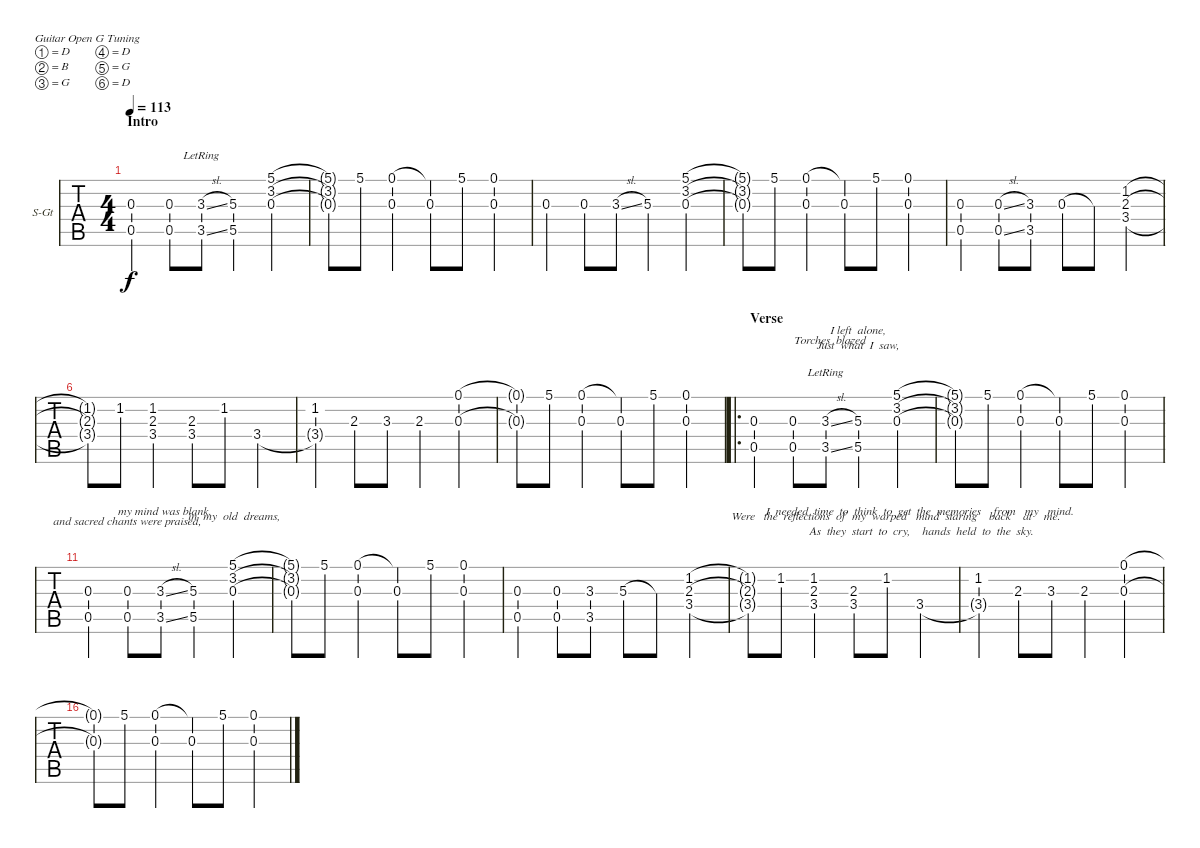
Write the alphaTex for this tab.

\bracketExtendMode nobrackets
\firstSystemTrackNameOrientation horizontal
\otherSystemsTrackNameOrientation horizontal
\defaultBarNumberDisplay FirstOfSystem
\track ("Open G" "S-Gt") {solo instrument acousticguitarsteel}
\staff {tabs}
\tuning (D4 B3 G3 D3 G2 D2)
\ts (4 4)
\section ("" "Intro")
\scale
0.342812
\tempo 113
\accidentals auto
\clef g2
\ottava regular
\simile none
\scale
0.384365
\ks c
(0.3 0.5).4{lyrics (0 "") lyrics (1 "") lyrics (2 "") lyrics (3 "") lyrics (4 "") dy f instrument acousticguitarsteel} (0.3 0.5).8{lyrics (0 "") lyrics (1 "") lyrics (2 "") lyrics (3 "") lyrics (4 "")} (3.3{sl lr} 3.5{sl lr}).8{lyrics (0 "") lyrics (1 "") lyrics (2 "") lyrics (3 "") lyrics (4 "")} (5.3 5.5).4{lyrics (0 "") lyrics (1 "") lyrics (2 "") lyrics (3 "") lyrics (4 "")} (5.1 3.2 0.3).4{lyrics (0 "") lyrics (1 "") lyrics (2 "") lyrics (3 "") lyrics (4 "")} |
\scale
0.195893
\scale
0.205212 (5.1{t} 3.2{t} 0.3{t}).8{lyrics (0 "") lyrics (1 "") lyrics (2 "") lyrics (3 "") lyrics (4 "")} 5.1.8{lyrics (0 "") lyrics (1 "") lyrics (2 "") lyrics (3 "") lyrics (4 "")} (0.1 0.3).4{lyrics (0 "") lyrics (1 "") lyrics (2 "") lyrics (3 "") lyrics (4 "")} (0.1{t} 0.3).8{lyrics (0 "") lyrics (1 "") lyrics (2 "") lyrics (3 "") lyrics (4 "")} 5.1.8{lyrics (0 "") lyrics (1 "") lyrics (2 "") lyrics (3 "") lyrics (4 "")} (0.1 0.3).4{lyrics (0 "") lyrics (1 "") lyrics (2 "") lyrics (3 "") lyrics (4 "")} |
\scale
0.265403
\scale
0.205212 0.3.4{lyrics (0 "") lyrics (1 "") lyrics (2 "") lyrics (3 "") lyrics (4 "")} 0.3.8{lyrics (0 "") lyrics (1 "") lyrics (2 "") lyrics (3 "") lyrics (4 "")} 3.3{sl}.8{lyrics (0 "") lyrics (1 "") lyrics (2 "") lyrics (3 "") lyrics (4 "")} 5.3.4{lyrics (0 "") lyrics (1 "") lyrics (2 "") lyrics (3 "") lyrics (4 "")} (5.1 3.2 0.3).4{lyrics (0 "") lyrics (1 "") lyrics (2 "") lyrics (3 "") lyrics (4 "")} |
\scale
0.195893
\scale
0.205212 (5.1{t} 3.2{t} 0.3{t}).8{lyrics (0 "") lyrics (1 "") lyrics (2 "") lyrics (3 "") lyrics (4 "")} 5.1.8{lyrics (0 "") lyrics (1 "") lyrics (2 "") lyrics (3 "") lyrics (4 "")} (0.1 0.3).4{lyrics (0 "") lyrics (1 "") lyrics (2 "") lyrics (3 "") lyrics (4 "")} (0.1{t} 0.3).8{lyrics (0 "") lyrics (1 "") lyrics (2 "") lyrics (3 "") lyrics (4 "")} 5.1.8{lyrics (0 "") lyrics (1 "") lyrics (2 "") lyrics (3 "") lyrics (4 "")} (0.1 0.3).4{lyrics (0 "") lyrics (1 "") lyrics (2 "") lyrics (3 "") lyrics (4 "")} |
\scale
0.287671
\scale
0.25 (0.3 0.5).4{lyrics (0 "") lyrics (1 "") lyrics (2 "") lyrics (3 "") lyrics (4 "")} (0.3{sl} 0.5{sl}).8{lyrics (0 "") lyrics (1 "") lyrics (2 "") lyrics (3 "") lyrics (4 "")} (3.3 3.5).8{lyrics (0 "") lyrics (1 "") lyrics (2 "") lyrics (3 "") lyrics (4 "")} 0.3.8{lyrics (0 "") lyrics (1 "") lyrics (2 "") lyrics (3 "") lyrics (4 "")} 0.3{t}.8{lyrics (0 "") lyrics (1 "") lyrics (2 "") lyrics (3 "") lyrics (4 "")} (3.4 2.3 1.2).4{lyrics (0 "") lyrics (1 "") lyrics (2 "") lyrics (3 "") lyrics (4 "")} |
\scale
0.212329
\scale
0.25 (3.4{t} 2.3{t} 1.2{t}).8{lyrics (0 "") lyrics (1 "") lyrics (2 "") lyrics (3 "") lyrics (4 "")} 1.2.8{lyrics (0 "") lyrics (1 "") lyrics (2 "") lyrics (3 "") lyrics (4 "")} (1.2 2.3 3.4).4{lyrics (0 "") lyrics (1 "") lyrics (2 "") lyrics (3 "") lyrics (4 "")} (2.3 3.4).8{lyrics (0 "") lyrics (1 "") lyrics (2 "") lyrics (3 "") lyrics (4 "")} 1.2.8{lyrics (0 "") lyrics (1 "") lyrics (2 "") lyrics (3 "") lyrics (4 "")} 3.4.4{lyrics (0 "") lyrics (1 "") lyrics (2 "") lyrics (3 "") lyrics (4 "")} |
\scale
0.287671
\scale
0.25 (3.4{t} 1.2).4{lyrics (0 "") lyrics (1 "") lyrics (2 "") lyrics (3 "") lyrics (4 "")} 2.3.8{lyrics (0 "") lyrics (1 "") lyrics (2 "") lyrics (3 "") lyrics (4 "")} 3.3.8{lyrics (0 "") lyrics (1 "") lyrics (2 "") lyrics (3 "") lyrics (4 "")} 2.3.4{lyrics (0 "") lyrics (1 "") lyrics (2 "") lyrics (3 "") lyrics (4 "")} (0.1 0.3).4{lyrics (0 "") lyrics (1 "") lyrics (2 "") lyrics (3 "") lyrics (4 "")} |
\scale
0.212329
\scale
0.25 (0.3{t} 0.1{t}).8{lyrics (0 "") lyrics (1 "") lyrics (2 "") lyrics (3 "") lyrics (4 "")} 5.1.8{lyrics (0 "") lyrics (1 "") lyrics (2 "") lyrics (3 "") lyrics (4 "")} (0.1 0.3).4{lyrics (0 "") lyrics (1 "") lyrics (2 "") lyrics (3 "") lyrics (4 "")} (0.1{t} 0.3).8{lyrics (0 "") lyrics (1 "") lyrics (2 "") lyrics (3 "") lyrics (4 "")} 5.1.8{lyrics (0 "") lyrics (1 "") lyrics (2 "") lyrics (3 "") lyrics (4 "")} (0.1 0.3).4{lyrics (0 "") lyrics (1 "") lyrics (2 "") lyrics (3 "") lyrics (4 "")} |
\ro
\section ("" "Verse")
\scale
0.302013
\scale
0.284091 (0.3 0.5).4{lyrics (0 "") lyrics (1 "") lyrics (2 "") lyrics (3 "") lyrics (4 "")} (0.3 0.5).8{lyrics (0 "") lyrics (1 "") lyrics (2 "") lyrics (3 "") lyrics (4 "")} (3.3{sl lr} 3.5{sl lr}).8{lyrics (0 "") lyrics (1 "") lyrics (2 "   Torches  blazed ") lyrics (3 "") lyrics (4 "")} (5.3 5.5).4{lyrics (0 "I left  alone, ") lyrics (1 "Just  what  I  saw,     ") lyrics (2 "") lyrics (3 "") lyrics (4 "")} (5.1 3.2 0.3).4{lyrics (0 "") lyrics (1 "") lyrics (2 "") lyrics (3 "") lyrics (4 "")} |
\scale
0.208054
\scale
0.238636 (5.1{t} 3.2{t} 0.3{t}).8{lyrics (0 "") lyrics (1 "") lyrics (2 "") lyrics (3 "") lyrics (4 "")} 5.1.8{lyrics (0 "") lyrics (1 "") lyrics (2 "") lyrics (3 "") lyrics (4 "")} (0.1 0.3).4{lyrics (0 "") lyrics (1 "") lyrics (2 "") lyrics (3 "") lyrics (4 "")} (0.1{t} 0.3).8{lyrics (0 "") lyrics (1 "") lyrics (2 "") lyrics (3 "") lyrics (4 "")} 5.1.8{lyrics (0 "") lyrics (1 "") lyrics (2 "") lyrics (3 "") lyrics (4 "")} (0.1 0.3).4{lyrics (0 "") lyrics (1 "") lyrics (2 "") lyrics (3 "") lyrics (4 "")} |
\scale
0.281879
\scale
0.238636 (0.3 0.5).4{lyrics (0 "") lyrics (1 "") lyrics (2 "") lyrics (3 "") lyrics (4 "")} (0.3 0.5).8{lyrics (0 "") lyrics (1 "") lyrics (2 "and sacred chants were praised,") lyrics (3 "") lyrics (4 "")} (3.3{sl} 3.5{sl}).8{lyrics (0 "   my mind was blank.") lyrics (1 "") lyrics (2 "") lyrics (3 "") lyrics (4 "")} (5.3 5.5).4{lyrics (0 "") lyrics (1 "") lyrics (2 "") lyrics (3 "") lyrics (4 "")} (5.1 3.2 0.3).4{lyrics (0 "") lyrics (1 " in  my  old  dreams,            ") lyrics (2 "") lyrics (3 "") lyrics (4 "")} |
\scale
0.208054
\scale
0.238636 (5.1{t} 3.2{t} 0.3{t}).8{lyrics (0 "") lyrics (1 "") lyrics (2 "") lyrics (3 "") lyrics (4 "")} 5.1.8{lyrics (0 "") lyrics (1 "") lyrics (2 "") lyrics (3 "") lyrics (4 "")} (0.1 0.3).4{lyrics (0 "") lyrics (1 "") lyrics (2 "") lyrics (3 "") lyrics (4 "")} (0.1{t} 0.3).8{lyrics (0 "") lyrics (1 "") lyrics (2 "") lyrics (3 "") lyrics (4 "")} 5.1.8{lyrics (0 "") lyrics (1 "") lyrics (2 "") lyrics (3 "") lyrics (4 "")} (0.1 0.3).4{lyrics (0 "") lyrics (1 "") lyrics (2 "") lyrics (3 "") lyrics (4 "")} |
\scale
0.287671
\scale
0.25 (0.3 0.5).4{lyrics (0 "") lyrics (1 "") lyrics (2 "") lyrics (3 "") lyrics (4 "")} (0.3 0.5).8{lyrics (0 "") lyrics (1 "") lyrics (2 "") lyrics (3 "") lyrics (4 "")} (3.3 3.5).8{lyrics (0 "") lyrics (1 "") lyrics (2 "") lyrics (3 "") lyrics (4 "")} 5.3.8{lyrics (0 "") lyrics (1 "") lyrics (2 "") lyrics (3 "") lyrics (4 "")} 5.3{t}.8{lyrics (0 "") lyrics (1 "") lyrics (2 "") lyrics (3 "") lyrics (4 "")} (3.4 2.3 1.2).4{lyrics (0 "") lyrics (1 "") lyrics (2 "") lyrics (3 "") lyrics (4 "")} |
\scale
0.212329
\scale
0.25 (3.4{t} 2.3{t} 1.2{t}).8{lyrics (0 "") lyrics (1 "") lyrics (2 "") lyrics (3 "") lyrics (4 "")} 1.2.8{lyrics (0 "") lyrics (1 "") lyrics (2 "") lyrics (3 "") lyrics (4 "")} (1.2 2.3 3.4).4{lyrics (0 "") lyrics (1 "") lyrics (2 "") lyrics (3 "") lyrics (4 "")} (2.3 3.4).8{lyrics (0 "") lyrics (1 "") lyrics (2 "") lyrics (3 "") lyrics (4 "")} 1.2.8{lyrics (0 "") lyrics (1 "      Were   the  reflections  of  my  warped   mind  staring    back    at    me.") lyrics (2 "") lyrics (3 "") lyrics (4 "")} 3.4.4{lyrics (0 "I  needed  time  to  think  to  get  the  memories    from   my   mind.") lyrics (1 "") lyrics (2 " As  they  start  to  cry,    hands  held  to  the  sky.") lyrics (3 "") lyrics (4 "")} |
\scale
0.287671
\scale
0.25 (3.4{t} 1.2).4{lyrics (0 "") lyrics (1 "") lyrics (2 "") lyrics (3 "") lyrics (4 "")} 2.3.8{lyrics (0 "") lyrics (1 "") lyrics (2 "") lyrics (3 "") lyrics (4 "")} 3.3.8{lyrics (0 "") lyrics (1 "") lyrics (2 "") lyrics (3 "") lyrics (4 "")} 2.3.4{lyrics (0 "") lyrics (1 "") lyrics (2 "") lyrics (3 "") lyrics (4 "")} (0.1 0.3).4{lyrics (0 "") lyrics (1 "") lyrics (2 "") lyrics (3 "") lyrics (4 "")} |
\scale
0.212329
\scale
0.25 (0.3{t} 0.1{t}).8{lyrics (0 "") lyrics (1 "") lyrics (2 "") lyrics (3 "") lyrics (4 "")} 5.1.8{lyrics (0 "") lyrics (1 "") lyrics (2 "") lyrics (3 "") lyrics (4 "")} (0.1 0.3).4{lyrics (0 "") lyrics (1 "") lyrics (2 "") lyrics (3 "") lyrics (4 "")} (0.1{t} 0.3).8{lyrics (0 "") lyrics (1 "") lyrics (2 "") lyrics (3 "") lyrics (4 "")} 5.1.8{lyrics (0 "") lyrics (1 "") lyrics (2 "") lyrics (3 "") lyrics (4 "")} (0.1 0.3).4{lyrics (0 "") lyrics (1 "") lyrics (2 "") lyrics (3 "") lyrics (4 "")}
